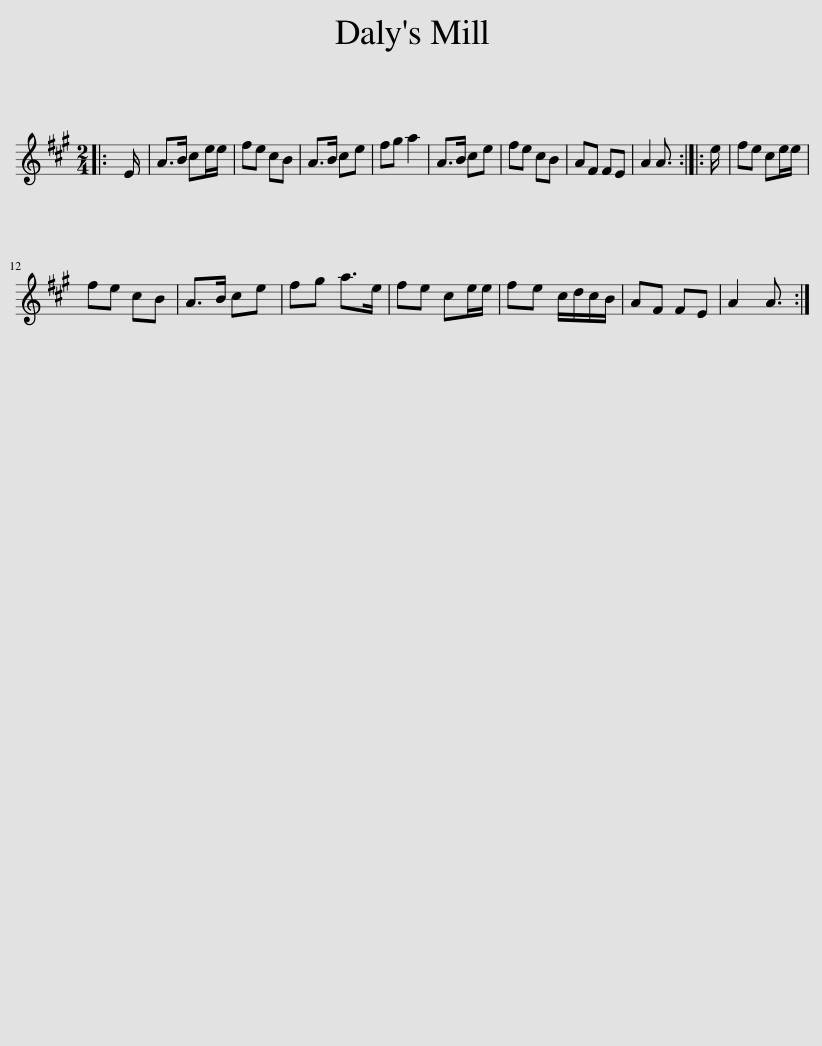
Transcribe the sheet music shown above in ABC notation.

X:1
L:1/8
M:2/4
I:linebreak $
K:A
V:1 treble
V:1
|: E/ | A>B ce/e/ | fe cB | A>B ce | fg a2 | %5
 A>B ce | fe cB | AF FE | A2 A3/2 :: e/ | %10
 fe ce/e/ |$ fe cB | A>B ce | fg a>e | fe ce/e/ | %15
 fe c/d/c/B/ | AF FE | A2 A3/2 :| %18
